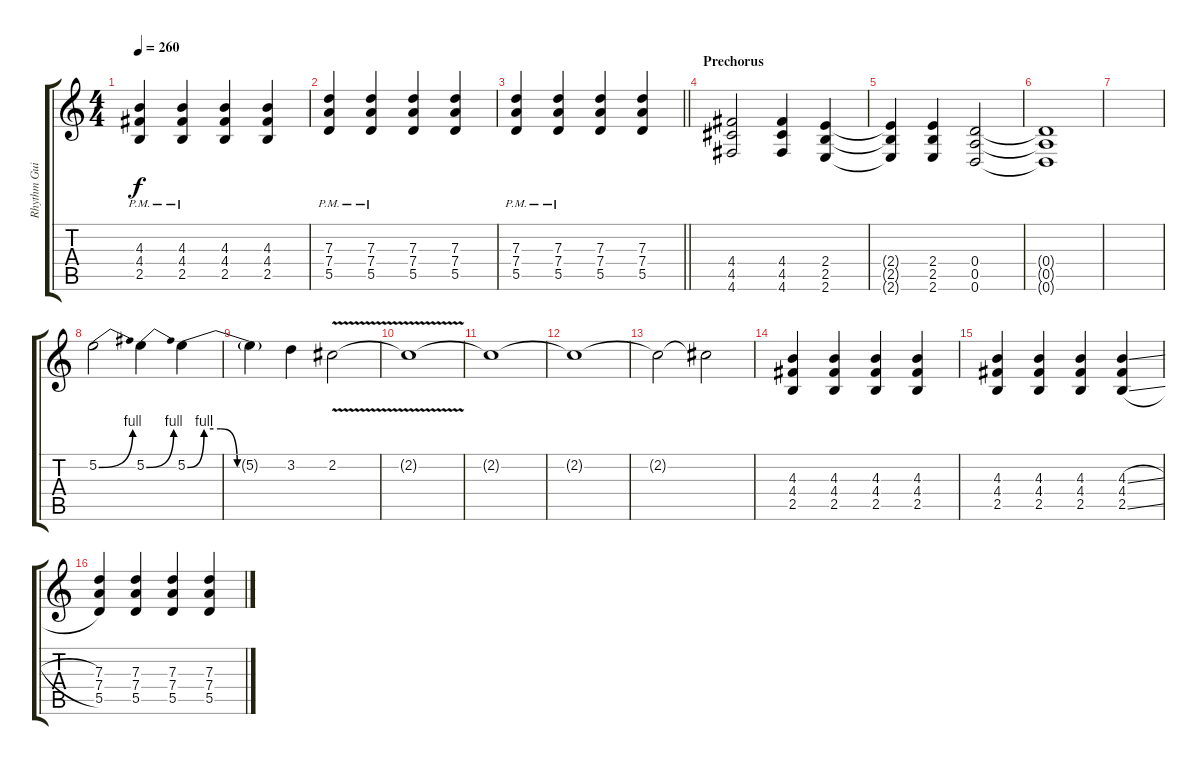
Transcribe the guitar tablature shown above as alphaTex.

\track ("Rhythm Guitar" "Rhythm Gui") {instrument overdrivenguitar}
\staff {score tabs}
\tuning (E4 B3 G3 D3 A2 D2) {hide}
\ts (4 4)
\tempo 260
\clef g2
\ks c
(4.3{pm} 4.4{pm} 2.5{pm}).4{dy f} (4.3{pm} 4.4{pm} 2.5{pm}).4 (4.3 4.4 2.5).4 (4.3 4.4 2.5).4 |
(7.3{pm} 7.4{pm} 5.5{pm}).4 (7.3{pm} 7.4{pm} 5.5{pm}).4 (7.3 7.4 5.5).4 (7.3 7.4 5.5).4 |
\barLineRight lightlight
(7.3{pm} 7.4{pm} 5.5{pm}).4 (7.3{pm} 7.4{pm} 5.5{pm}).4 (7.3 7.4 5.5).4 (7.3 7.4 5.5).4 |
\section ("" "Prechorus")
(4.4 4.5 4.6).2{balance 0 instrument overdrivenguitar} (4.4 4.5 4.6).4 (2.4 2.5 2.6).4 |
(2.4{t} 2.5{t} 2.6{t}).4 (2.4 2.5 2.6).4 (0.4 0.5 0.6).2 |
(0.4{t} 0.5{t} 0.6{t}).1 |
|
5.2{be (bend 0 0 60 4)}.2 5.2{be (bend 0 0 60 4)}.4 5.2{be (custom 0 0 10 4 20 4 30 0 60 0)}.4 |
5.2{t}.4 3.2.4 2.2{v}.2 |
2.2{t}.1 |
2.2{t}.1 |
2.2{t}.1 |
2.2{t}.2 2.2{t}.2 |
(4.3 4.4 2.5).4 (4.3 4.4 2.5).4 (4.3 4.4 2.5).4 (4.3 4.4 2.5).4 |
(4.3 4.4 2.5).4 (4.3 4.4 2.5).4 (4.3 4.4 2.5).4 (4.3{sl} 4.4 2.5{sl}).4 |
(7.3 7.4 5.5).4 (7.3 7.4 5.5).4 (7.3 7.4 5.5).4 (7.3 7.4 5.5).4
